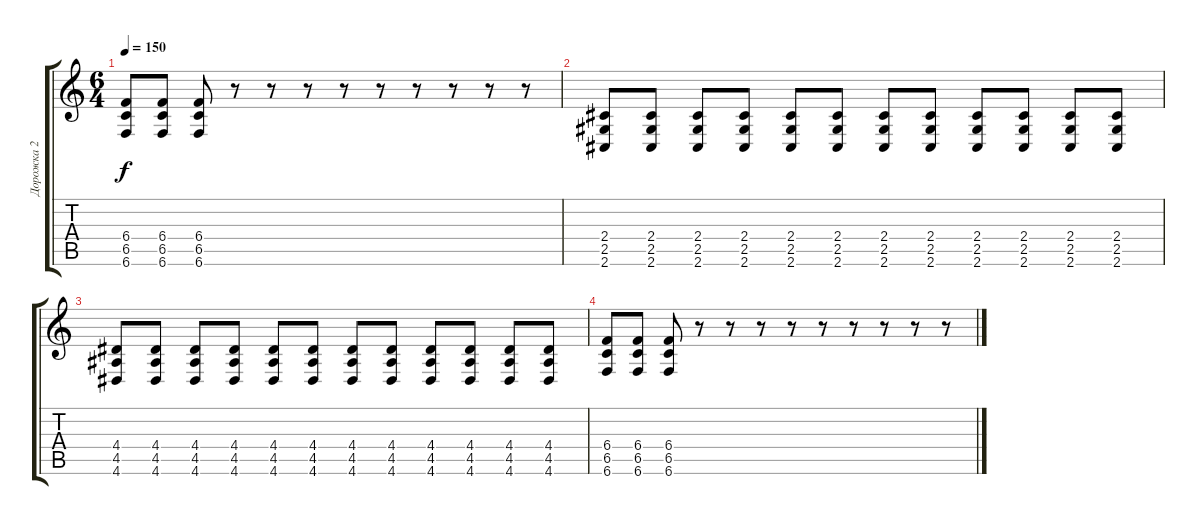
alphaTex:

\track ("Дорожка 2" "Дорожка 2") {instrument distortionguitar}
\staff {score tabs}
\tuning (Db4 Ab3 E3 B2 Gb2 B1) {hide}
\ts (6 4)
\tempo 150
\clef g2
\ks c
(6.4 6.5 6.6).8{dy f} (6.4 6.5 6.6).8 (6.4 6.5 6.6).8 r.8 r.8 r.8 r.8 r.8 r.8 r.8 r.8 r.8 |
(2.4 2.5 2.6).8 (2.4 2.5 2.6).8 (2.4 2.5 2.6).8 (2.4 2.5 2.6).8 (2.4 2.5 2.6).8 (2.4 2.5 2.6).8 (2.4 2.5 2.6).8 (2.4 2.5 2.6).8 (2.4 2.5 2.6).8 (2.4 2.5 2.6).8 (2.4 2.5 2.6).8 (2.4 2.5 2.6).8 |
(4.4 4.5 4.6).8 (4.4 4.5 4.6).8 (4.4 4.5 4.6).8 (4.4 4.5 4.6).8 (4.4 4.5 4.6).8 (4.4 4.5 4.6).8 (4.4 4.5 4.6).8 (4.4 4.5 4.6).8 (4.4 4.5 4.6).8 (4.4 4.5 4.6).8 (4.4 4.5 4.6).8 (4.4 4.5 4.6).8 |
(6.4 6.5 6.6).8 (6.4 6.5 6.6).8 (6.4 6.5 6.6).8 r.8 r.8 r.8 r.8 r.8 r.8 r.8 r.8 r.8
